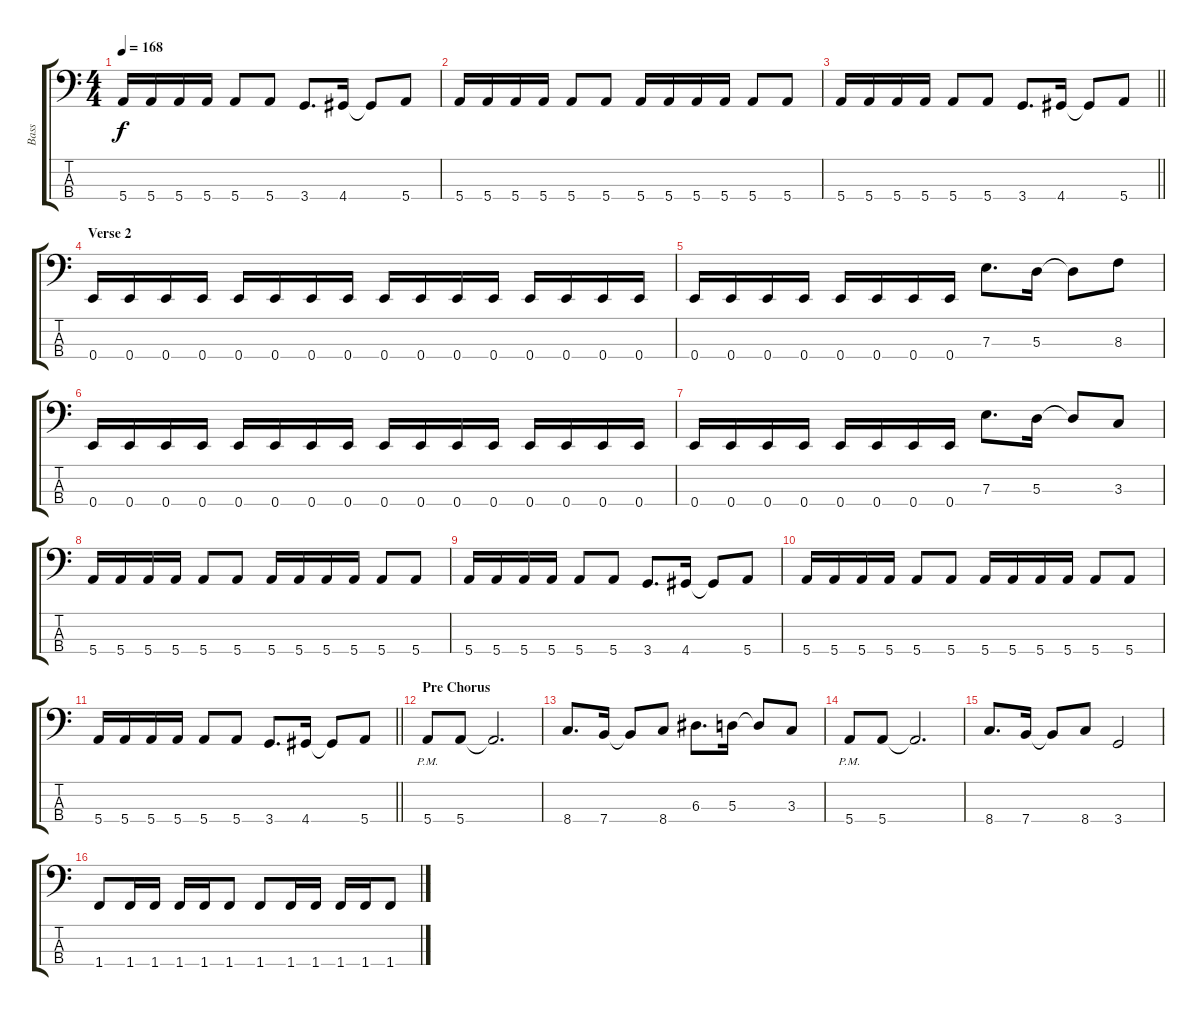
\track ("Bass" "Bass") {instrument electricbasspick}
\staff {score tabs}
\tuning (G2 D2 A1 E1) {hide}
\ts (4 4)
\tempo 168
\clef f4
\ks c
5.4.16{dy f} 5.4.16 5.4.16 5.4.16 5.4.8 5.4.8 3.4.8{d} 4.4.16 4.4{t}.8 5.4.8 |
5.4.16 5.4.16 5.4.16 5.4.16 5.4.8 5.4.8 5.4.16 5.4.16 5.4.16 5.4.16 5.4.8 5.4.8 |
\barLineRight lightlight
5.4.16 5.4.16 5.4.16 5.4.16 5.4.8 5.4.8 3.4.8{d} 4.4.16 4.4{t}.8 5.4.8 |
\section ("" "Verse 2")
0.4.16 0.4.16 0.4.16 0.4.16 0.4.16 0.4.16 0.4.16 0.4.16 0.4.16 0.4.16 0.4.16 0.4.16 0.4.16 0.4.16 0.4.16 0.4.16 |
0.4.16 0.4.16 0.4.16 0.4.16 0.4.16 0.4.16 0.4.16 0.4.16 7.3.8{d} 5.3.16 5.3{t}.8 8.3.8 |
0.4.16 0.4.16 0.4.16 0.4.16 0.4.16 0.4.16 0.4.16 0.4.16 0.4.16 0.4.16 0.4.16 0.4.16 0.4.16 0.4.16 0.4.16 0.4.16 |
0.4.16 0.4.16 0.4.16 0.4.16 0.4.16 0.4.16 0.4.16 0.4.16 7.3.8{d} 5.3.16 5.3{t}.8 3.3.8 |
5.4.16 5.4.16 5.4.16 5.4.16 5.4.8 5.4.8 5.4.16 5.4.16 5.4.16 5.4.16 5.4.8 5.4.8 |
5.4.16 5.4.16 5.4.16 5.4.16 5.4.8 5.4.8 3.4.8{d} 4.4.16 4.4{t}.8 5.4.8 |
5.4.16 5.4.16 5.4.16 5.4.16 5.4.8 5.4.8 5.4.16 5.4.16 5.4.16 5.4.16 5.4.8 5.4.8 |
\barLineRight lightlight
5.4.16 5.4.16 5.4.16 5.4.16 5.4.8 5.4.8 3.4.8{d} 4.4.16 4.4{t}.8 5.4.8 |
\section ("" "Pre Chorus")
5.4{pm}.8 5.4.8 5.4{t}.2{d} |
8.4.8{d} 7.4.16 7.4{t}.8 8.4.8 6.3.8{d} 5.3.16 5.3{t}.8 3.3.8 |
5.4{pm}.8 5.4.8 5.4{t}.2{d} |
8.4.8{d} 7.4.16 7.4{t}.8 8.4.8 3.4.2 |
1.4.8 1.4.16 1.4.16 1.4.16 1.4.16 1.4.8 1.4.8 1.4.16 1.4.16 1.4.16 1.4.16 1.4.8
